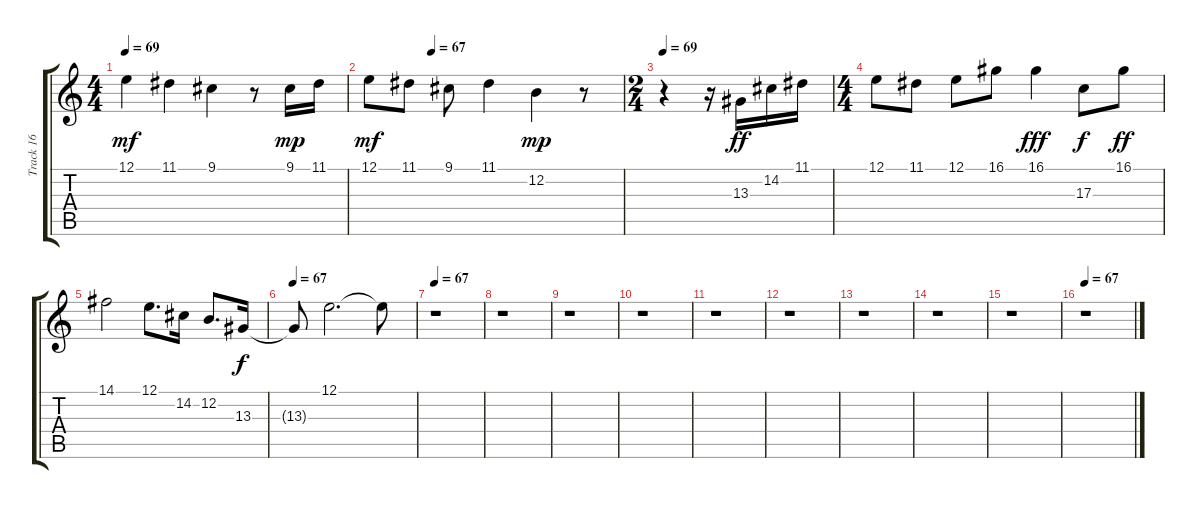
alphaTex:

\track ("Track 16" "Track 16") {instrument glockenspiel}
\staff {score tabs}
\tuning (E4 B3 G3 D3 A2 E2) {hide}
\ts (4 4)
\tempo 69
\clef g2
\ks c
12.1.4{dy mf} 11.1.4 9.1.4 r.8 9.1.16{dy mp} 11.1.16 |
\tempo (67 0.25)
12.1.8{dy mf} 11.1.8 9.1.8 11.1.4 12.2.4{dy mp} r.8 |
\ts (2 4)
\tempo 69
r.4 r.16 13.3.16{dy ff volume 9 instrument distortionguitar} 14.2.16 11.1.16 |
\ts (4 4)
12.1.8 11.1.8 12.1.8 16.1.8 16.1.4{dy fff} 17.3.8{dy f} 16.1.8{dy ff} |
14.1.2 12.1.8{d} 14.2.16 12.2.8{d} 13.3.16{dy f} |
\tempo 67
13.3{t}.8 12.1.2{d} 12.1{t}.8 |
\tempo 67
r.1 |
r.1 |
r.1 |
r.1 |
r.1 |
r.1 |
r.1 |
r.1 |
r.1 |
\tempo 67
r.1
